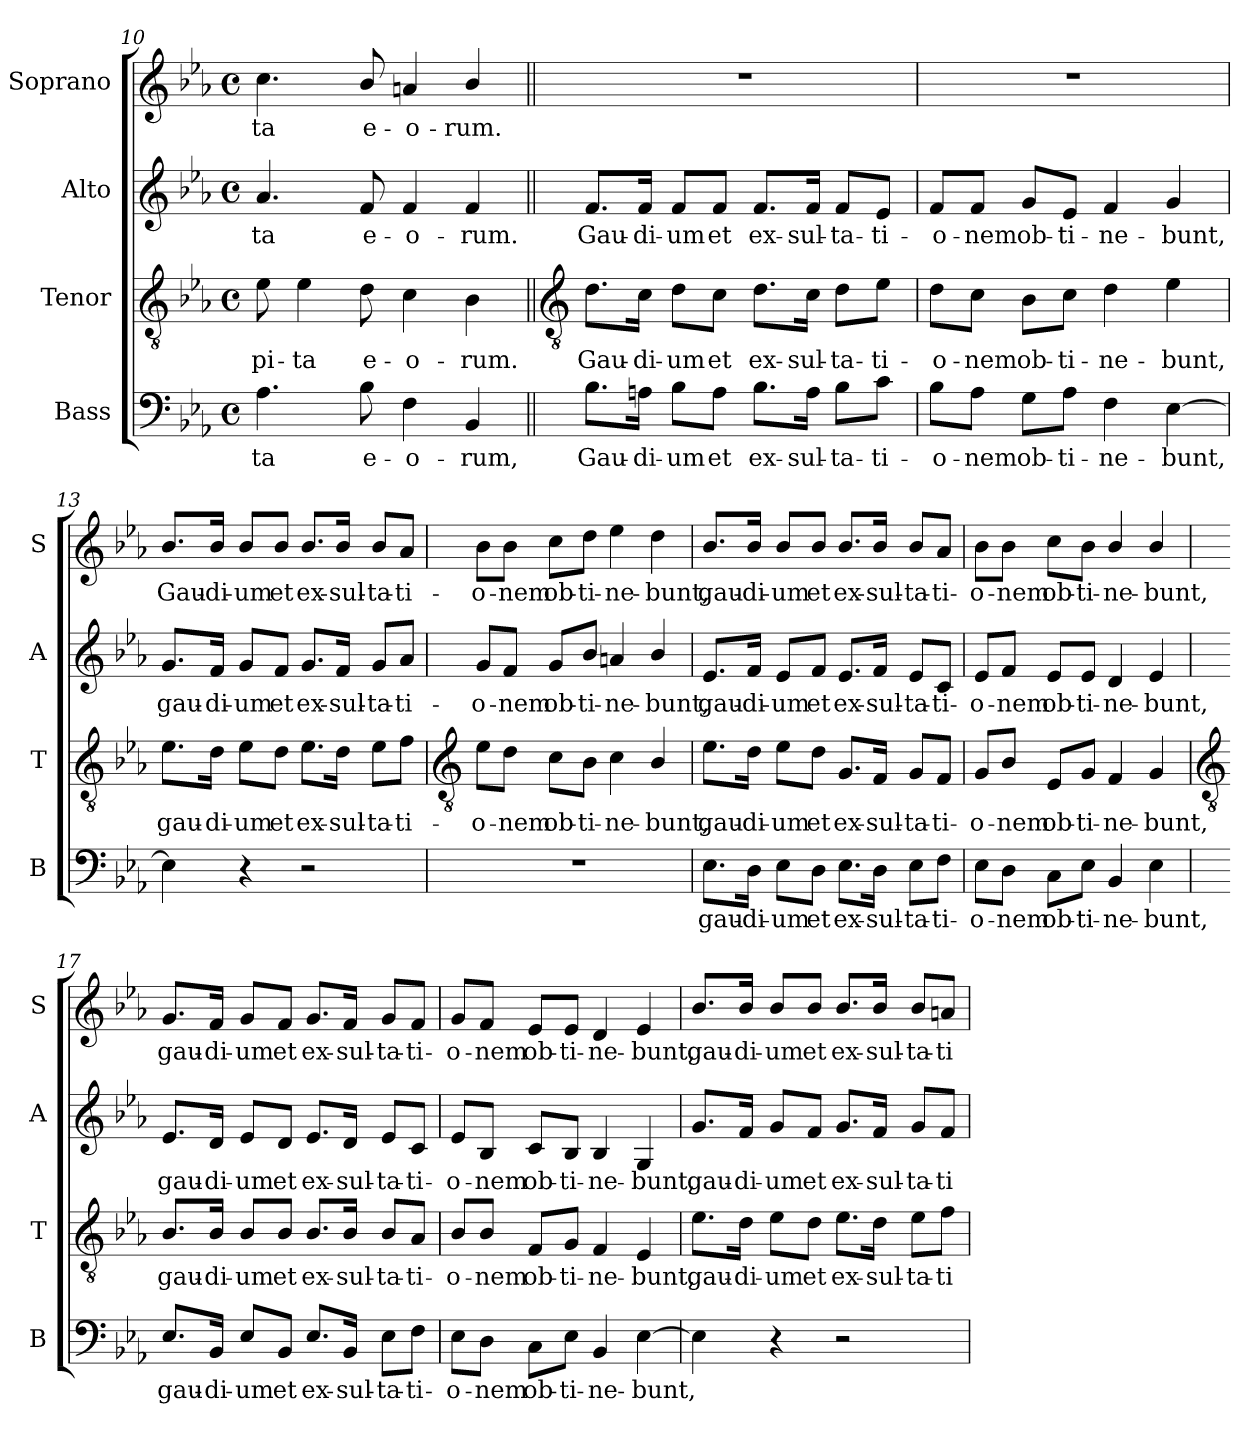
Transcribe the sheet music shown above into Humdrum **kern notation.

**kern	**text	**kern	**text	**kern	**text	**kern	**text
*part4	*part4	*part3	*part3	*part2	*part2	*part1	*part1
*staff4	*staff4	*staff3	*staff3	*staff2	*staff2	*staff1	*staff1
*I"Bass	*	*I"Tenor	*	*I"Alto	*	*I"Soprano	*
*I'B	*	*I'T	*	*I'A	*	*I'S	*
*clefF4	*	*clefGv2	*	*clefG2	*	*clefG2	*
*k[b-e-a-]	*	*k[b-e-a-]	*	*k[b-e-a-]	*	*k[b-e-a-]	*
*E-:	*	*E-:	*	*E-:	*	*E-:	*
*M4/4	*	*M4/4	*	*M4/4	*	*M4/4	*
*met(c)	*	*met(c)	*	*met(c)	*	*met(c)	*
=10	=10	=10	=10	=10	=10	=10	=10
!	!LO:LY:b	!	!LO:LY:b	!	!LO:LY:b	!	!LO:LY:b
4.A-	-ta	8e-	-pi-	4.a-	-ta	4.cc	-ta
!	!	!	!LO:LY:b	!	!	!	!
.	.	4e-	-ta	.	.	.	.
!	!LO:LY:b	!	!LO:LY:b	!	!LO:LY:b	!	!LO:LY:b
8B-	e-	8d	e-	8f	e-	8b-/	e-
!	!LO:LY:b	!	!LO:LY:b	!	!LO:LY:b	!	!LO:LY:b
4F	-o-	4c	-o-	4f	-o-	4an	-o-
!	!LO:LY:b	!	!LO:LY:b	!	!LO:LY:b	!	!LO:LY:b
4BB-	-rum,	4B-	-rum.	4f	-rum.	4b-/	-rum.
!!LO:LB:g=z
=11||	=11||	=11||	=11||	=11||	=11||	=11||	=11||
*	*	*clefGv2	*	*	*	*	*
!	!LO:LY:b	!	!LO:LY:b	!	!LO:LY:b	!	!
8.B-\L	Gau-	8.d\L	Gau-	8.f/L	Gau-	1r	.
!	!LO:LY:b	!	!LO:LY:b	!	!LO:LY:b	!	!
16An\Jk	-di-	16c\Jk	-di-	16f/Jk	-di-	.	.
!	!LO:LY:b	!	!LO:LY:b	!	!LO:LY:b	!	!
8B-\L	-um	8d\L	-um	8f/L	-um	.	.
!	!LO:LY:b	!	!LO:LY:b	!	!LO:LY:b	!	!
8A\J	et	8c\J	et	8f/J	et	.	.
!	!LO:LY:b	!	!LO:LY:b	!	!LO:LY:b	!	!
8.B-\L	ex-	8.d\L	ex-	8.f/L	ex-	.	.
!	!LO:LY:b	!	!LO:LY:b	!	!LO:LY:b	!	!
16A\Jk	-sul-	16c\Jk	-sul-	16f/Jk	-sul-	.	.
!	!LO:LY:b	!	!LO:LY:b	!	!LO:LY:b	!	!
8B-\L	-ta-	8d\L	-ta-	8f/L	-ta-	.	.
!	!LO:LY:b	!	!LO:LY:b	!	!LO:LY:b	!	!
8c\J	-ti-	8e-\J	-ti-	8e-/J	-ti-	.	.
=12	=12	=12	=12	=12	=12	=12	=12
!	!LO:LY:b	!	!LO:LY:b	!	!LO:LY:b	!	!
8B-\L	-o-	8d\L	-o-	8f/L	-o-	1r	.
!	!LO:LY:b	!	!LO:LY:b	!	!LO:LY:b	!	!
8A-\J	-nem	8c\J	-nem	8f/J	-nem	.	.
!	!LO:LY:b	!	!LO:LY:b	!	!LO:LY:b	!	!
8G\L	ob-	8B-\L	ob-	8g/L	ob-	.	.
!	!LO:LY:b	!	!LO:LY:b	!	!LO:LY:b	!	!
8A-\J	-ti-	8c\J	-ti-	8e-/J	-ti-	.	.
!	!LO:LY:b	!	!LO:LY:b	!	!LO:LY:b	!	!
4F	-ne-	4d	-ne-	4f	-ne-	.	.
!	!LO:LY:b	!	!LO:LY:b	!	!LO:LY:b	!	!
[4E-	-bunt,	4e-	-bunt,	4g	-bunt,	.	.
=13	=13	=13	=13	=13	=13	=13	=13
!	!	!	!LO:LY:b	!	!LO:LY:b	!	!LO:LY:b
4E-]	.	8.e-\L	gau-	8.g/L	gau-	8.b-/L	Gau-
!	!	!	!LO:LY:b	!	!LO:LY:b	!	!LO:LY:b
.	.	16d\Jk	-di-	16f/Jk	-di-	16b-/Jk	-di-
!	!	!	!LO:LY:b	!	!LO:LY:b	!	!LO:LY:b
4r	.	8e-\L	-um	8g/L	-um	8b-/L	-um
!	!	!	!LO:LY:b	!	!LO:LY:b	!	!LO:LY:b
.	.	8d\J	et	8f/J	et	8b-/J	et
!	!	!	!LO:LY:b	!	!LO:LY:b	!	!LO:LY:b
2r	.	8.e-\L	ex-	8.g/L	ex-	8.b-/L	ex-
!	!	!	!LO:LY:b	!	!LO:LY:b	!	!LO:LY:b
.	.	16d\Jk	-sul-	16f/Jk	-sul-	16b-/Jk	-sul-
!	!	!	!LO:LY:b	!	!LO:LY:b	!	!LO:LY:b
.	.	8e-\L	-ta-	8g/L	-ta-	8b-/L	-ta-
!	!	!	!LO:LY:b	!	!LO:LY:b	!	!LO:LY:b
.	.	8f\J	-ti-	8a-/J	-ti-	8a-/J	-ti-
!!LO:LB:g=z
=14	=14	=14	=14	=14	=14	=14	=14
*	*	*clefGv2	*	*	*	*	*
!	!	!	!LO:LY:b	!	!LO:LY:b	!	!LO:LY:b
1r	.	8e-\L	-o-	8g/L	-o-	8b-\L	-o-
!	!	!	!LO:LY:b	!	!LO:LY:b	!	!LO:LY:b
.	.	8d\J	-nem	8f/J	-nem	8b-\J	-nem
!	!	!	!LO:LY:b	!	!LO:LY:b	!	!LO:LY:b
.	.	8c\L	ob-	8g/L	ob-	8cc\L	ob-
!	!	!	!LO:LY:b	!	!LO:LY:b	!	!LO:LY:b
.	.	8B-\J	-ti-	8b-/J	-ti-	8dd\J	-ti-
!	!	!	!LO:LY:b	!	!LO:LY:b	!	!LO:LY:b
.	.	4c	-ne-	4an	-ne-	4ee-	-ne-
!	!	!	!LO:LY:b	!	!LO:LY:b	!	!LO:LY:b
.	.	4B-/	-bunt,	4b-/	-bunt,	4dd	-bunt,
=15	=15	=15	=15	=15	=15	=15	=15
!	!LO:LY:b	!	!LO:LY:b	!	!LO:LY:b	!	!LO:LY:b
8.E-\L	gau-	8.e-\L	gau-	8.e-/L	gau-	8.b-/L	gau-
!	!LO:LY:b	!	!LO:LY:b	!	!LO:LY:b	!	!LO:LY:b
16D\Jk	-di-	16d\Jk	-di-	16f/Jk	-di-	16b-/Jk	-di-
!	!LO:LY:b	!	!LO:LY:b	!	!LO:LY:b	!	!LO:LY:b
8E-\L	-um	8e-\L	-um	8e-/L	-um	8b-/L	-um
!	!LO:LY:b	!	!LO:LY:b	!	!LO:LY:b	!	!LO:LY:b
8D\J	et	8d\J	et	8f/J	et	8b-/J	et
!	!LO:LY:b	!	!LO:LY:b	!	!LO:LY:b	!	!LO:LY:b
8.E-\L	ex-	8.G/L	ex-	8.e-/L	ex-	8.b-/L	ex-
!	!LO:LY:b	!	!LO:LY:b	!	!LO:LY:b	!	!LO:LY:b
16D\Jk	-sul-	16F/Jk	-sul-	16f/Jk	-sul-	16b-/Jk	-sul-
!	!LO:LY:b	!	!LO:LY:b	!	!LO:LY:b	!	!LO:LY:b
8E-\L	-ta-	8G/L	-ta-	8e-/L	-ta-	8b-/L	-ta-
!	!LO:LY:b	!	!LO:LY:b	!	!LO:LY:b	!	!LO:LY:b
8F\J	-ti-	8F/J	-ti-	8c/J	-ti-	8a-/J	-ti-
=16	=16	=16	=16	=16	=16	=16	=16
!	!LO:LY:b	!	!LO:LY:b	!	!LO:LY:b	!	!LO:LY:b
8E-\L	-o-	8G/L	-o-	8e-/L	-o-	8b-\L	-o-
!	!LO:LY:b	!	!LO:LY:b	!	!LO:LY:b	!	!LO:LY:b
8D\J	-nem	8B-/J	-nem	8f/J	-nem	8b-\J	-nem
!	!LO:LY:b	!	!LO:LY:b	!	!LO:LY:b	!	!LO:LY:b
8C\L	ob-	8E-/L	ob-	8e-/L	ob-	8cc\L	ob-
!	!LO:LY:b	!	!LO:LY:b	!	!LO:LY:b	!	!LO:LY:b
8E-\J	-ti-	8G/J	-ti-	8e-/J	-ti-	8b-\J	-ti-
!	!LO:LY:b	!	!LO:LY:b	!	!LO:LY:b	!	!LO:LY:b
4BB-	-ne-	4F	-ne-	4d	-ne-	4b-/	-ne-
!	!LO:LY:b	!	!LO:LY:b	!	!LO:LY:b	!	!LO:LY:b
4E-	-bunt,	4G	-bunt,	4e-	-bunt,	4b-/	-bunt,
!!LO:LB:g=z
=17	=17	=17	=17	=17	=17	=17	=17
*	*	*clefGv2	*	*	*	*	*
!	!LO:LY:b	!	!LO:LY:b	!	!LO:LY:b	!	!LO:LY:b
8.E-/L	gau-	8.B-/L	gau-	8.e-/L	gau-	8.g/L	gau-
!	!LO:LY:b	!	!LO:LY:b	!	!LO:LY:b	!	!LO:LY:b
16BB-/Jk	-di-	16B-/Jk	-di-	16d/Jk	-di-	16f/Jk	-di-
!	!LO:LY:b	!	!LO:LY:b	!	!LO:LY:b	!	!LO:LY:b
8E-/L	-um	8B-/L	-um	8e-/L	-um	8g/L	-um
!	!LO:LY:b	!	!LO:LY:b	!	!LO:LY:b	!	!LO:LY:b
8BB-/J	et	8B-/J	et	8d/J	et	8f/J	et
!	!LO:LY:b	!	!LO:LY:b	!	!LO:LY:b	!	!LO:LY:b
8.E-/L	ex-	8.B-/L	ex-	8.e-/L	ex-	8.g/L	ex-
!	!LO:LY:b	!	!LO:LY:b	!	!LO:LY:b	!	!LO:LY:b
16BB-/Jk	-sul-	16B-/Jk	-sul-	16d/Jk	-sul-	16f/Jk	-sul-
!	!LO:LY:b	!	!LO:LY:b	!	!LO:LY:b	!	!LO:LY:b
8E-\L	-ta-	8B-/L	-ta-	8e-/L	-ta-	8g/L	-ta-
!	!LO:LY:b	!	!LO:LY:b	!	!LO:LY:b	!	!LO:LY:b
8F\J	-ti-	8A-/J	-ti-	8c/J	-ti-	8f/J	-ti-
=18	=18	=18	=18	=18	=18	=18	=18
!	!LO:LY:b	!	!LO:LY:b	!	!LO:LY:b	!	!LO:LY:b
8E-\L	-o-	8B-/L	-o-	8e-/L	-o-	8g/L	-o-
!	!LO:LY:b	!	!LO:LY:b	!	!LO:LY:b	!	!LO:LY:b
8D\J	-nem	8B-/J	-nem	8B-/J	-nem	8f/J	-nem
!	!LO:LY:b	!	!LO:LY:b	!	!LO:LY:b	!	!LO:LY:b
8C\L	ob-	8F/L	ob-	8c/L	ob-	8e-/L	ob-
!	!LO:LY:b	!	!LO:LY:b	!	!LO:LY:b	!	!LO:LY:b
8E-\J	-ti-	8G/J	-ti-	8B-/J	-ti-	8e-/J	-ti-
!	!LO:LY:b	!	!LO:LY:b	!	!LO:LY:b	!	!LO:LY:b
4BB-	-ne-	4F	-ne-	4B-	-ne-	4d	-ne-
!	!LO:LY:b	!	!LO:LY:b	!	!LO:LY:b	!	!LO:LY:b
[4E-	-bunt,	4E-	-bunt,	4G	-bunt,	4e-	-bunt,
=19	=19	=19	=19	=19	=19	=19	=19
!	!	!	!LO:LY:b	!	!LO:LY:b	!	!LO:LY:b
4E-]	.	8.e-\L	gau-	8.g/L	gau-	8.b-/L	gau-
!	!	!	!LO:LY:b	!	!LO:LY:b	!	!LO:LY:b
.	.	16d\Jk	-di-	16f/Jk	-di-	16b-/Jk	-di-
!	!	!	!LO:LY:b	!	!LO:LY:b	!	!LO:LY:b
4r	.	8e-\L	-um	8g/L	-um	8b-/L	-um
!	!	!	!LO:LY:b	!	!LO:LY:b	!	!LO:LY:b
.	.	8d\J	et	8f/J	et	8b-/J	et
!	!	!	!LO:LY:b	!	!LO:LY:b	!	!LO:LY:b
2r	.	8.e-\L	ex-	8.g/L	ex-	8.b-/L	ex-
!	!	!	!LO:LY:b	!	!LO:LY:b	!	!LO:LY:b
.	.	16d\Jk	-sul-	16f/Jk	-sul-	16b-/Jk	-sul-
!	!	!	!LO:LY:b	!	!LO:LY:b	!	!LO:LY:b
.	.	8e-\L	-ta-	8g/L	-ta-	8b-/L	-ta-
!	!	!	!LO:LY:b	!	!LO:LY:b	!	!LO:LY:b
.	.	8f\J	-ti-	8f/J	-ti-	8an/J	-ti-
=	=	=	=	=	=	=	=
*-	*-	*-	*-	*-	*-	*-	*-
